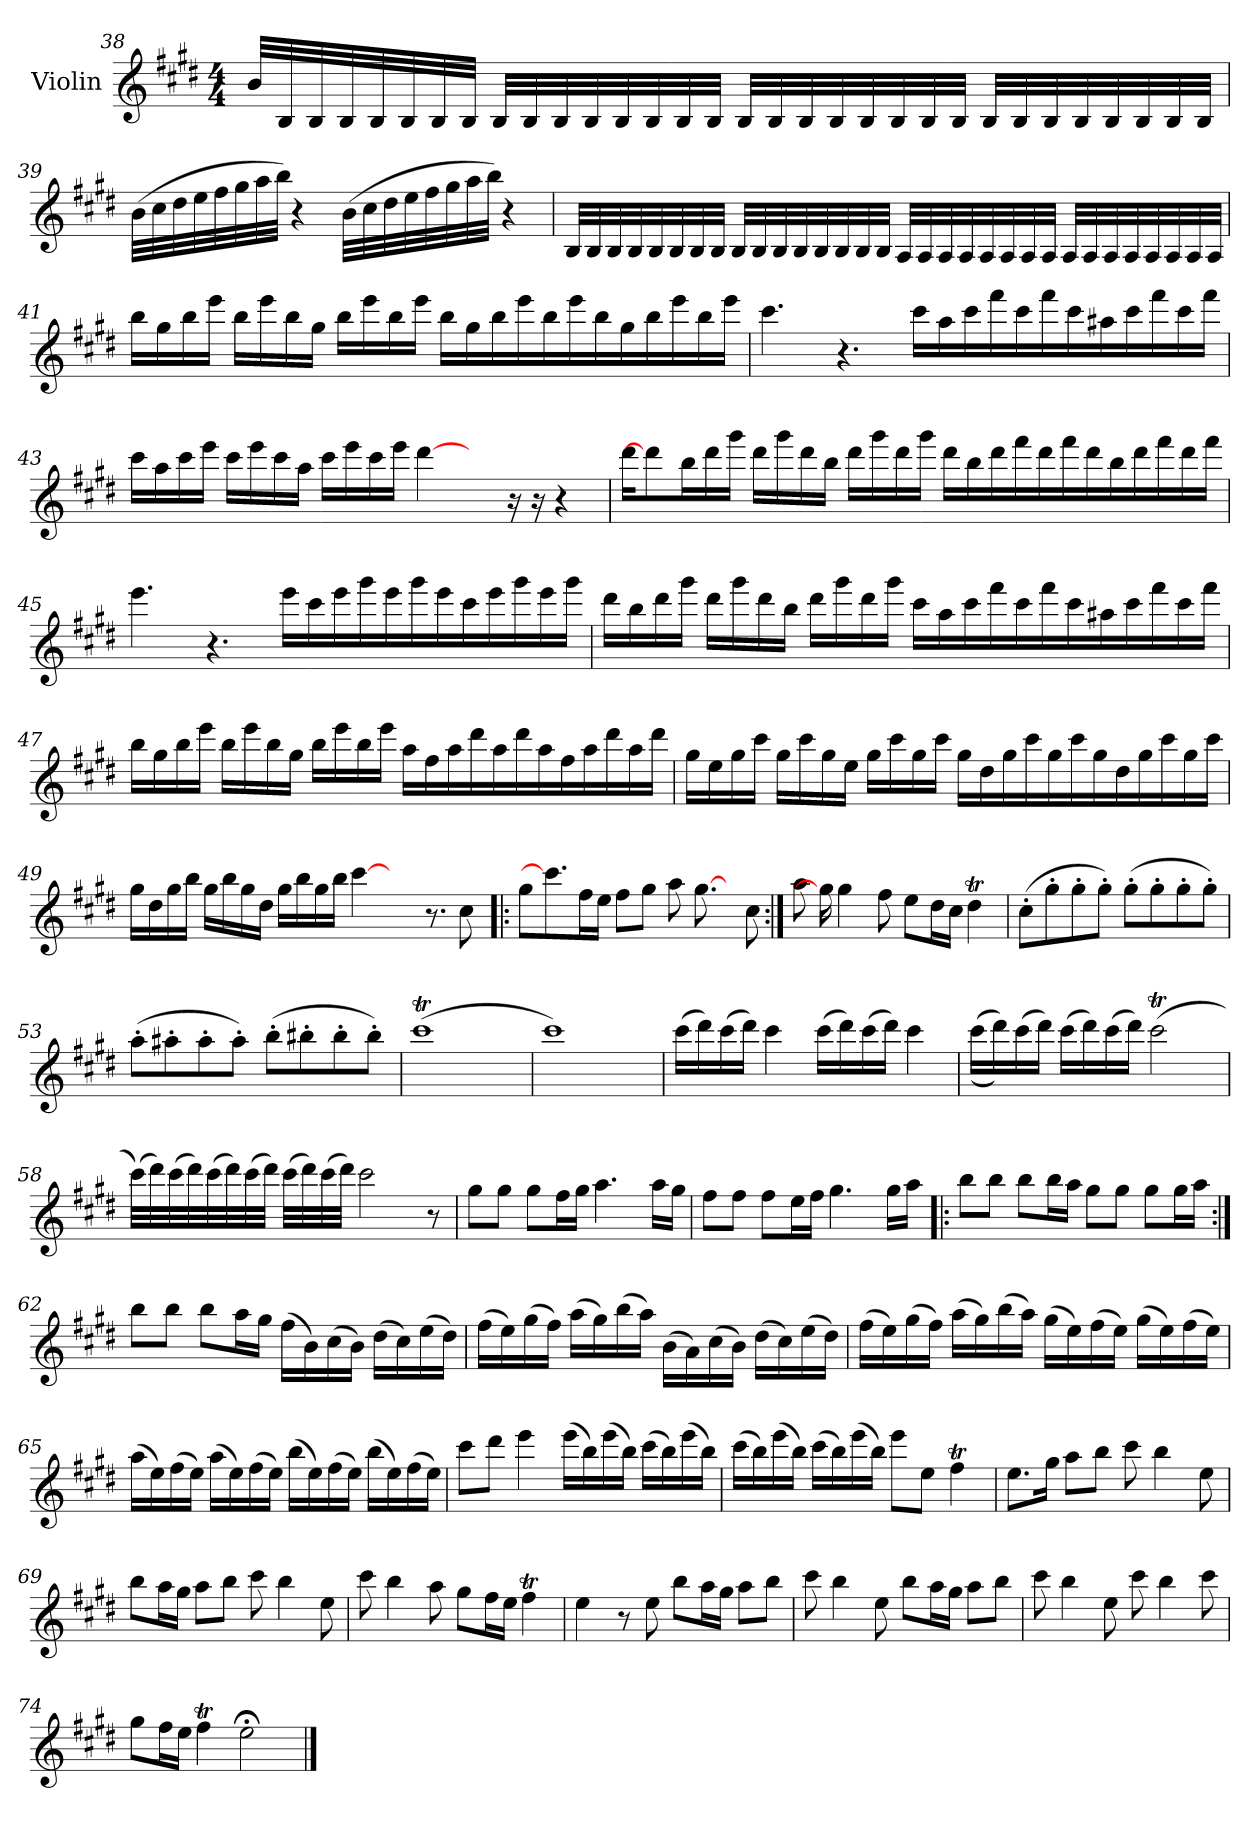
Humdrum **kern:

**kern
*part1
*staff1
*I"Violin
*I'Vln.
!!LO:LB:g=z
*clefG2
*k[f#c#g#d#]
*M4/4
=38
32b/LLL
32B/
32B/
32B/
32B/
32B/
32B/
32B/JJJ
32B/LLL
32B/
32B/
32B/
32B/
32B/
32B/
32B/JJJ
32B/LLL
32B/
32B/
32B/
32B/
32B/
32B/
32B/JJJ
32B/LLL
32B/
32B/
32B/
32B/
32B/
32B/
32B/JJJ
!!LO:LB:g=z
=39
(32b\LLL
32cc#\
32dd#\
32ee\
32ff#\
32gg#\
32aa\
32bb\JJJ)
4r
(32b\LLL
32cc#\
32dd#\
32ee\
32ff#\
32gg#\
32aa\
32bb\JJJ)
4r
!!LO:LB:g=z
=40
32B/LLL
32B/
32B/
32B/
32B/
32B/
32B/
32B/JJJ
32B/LLL
32B/
32B/
32B/
32B/
32B/
32B/
32B/JJJ
32A/LLL
32A/
32A/
32A/
32A/
32A/
32A/
32A/JJJ
32A/LLL
32A/
32A/
32A/
32A/
32A/
32A/
32A/JJJ
!!LO:LB:g=z
=41
16bb\LL
16gg#\
16bb\
16eee\JJ
16bb\LL
16eee\
16bb\
16gg#\JJ
16bb\LL
16eee\
16bb\
16eee\JJ
16bb\LL
16gg#\
16bb\
16eee\
16bb\
16eee\
16bb\
16gg#\
16bb\
16eee\
16bb\
16eee\JJ
!!LO:LB:g=z
=42
4.ccc#\
4.r
16ccc#\LL
16aa\
16ccc#\
16fff#\
16ccc#\
16fff#\
16ccc#\
16aa#X\
16ccc#\
16fff#\
16ccc#\
16fff#\JJ
=43
16ccc#\LL
16aa\
16ccc#\
16eee\JJ
16ccc#\LL
16eee\
16ccc#\
16aa\JJ
16ccc#\LL
16eee\
16ccc#\
16eee\JJ
[4ddd#\
8ryy
16r
16r
4r
!!LO:LB:g=z
=44
16ddd#\LL
8ddd#\]
16bb\
16ddd#\
16ggg#\JJ
16ddd#\LL
16ggg#\
16ddd#\
16bb\JJ
16ddd#\LL
16ggg#\
16ddd#\
16ggg#\JJ
16ddd#\LL
16bb\
16ddd#\
16fff#\
16ddd#\
16fff#\
16ddd#\
16bb\
16ddd#\
16fff#\
16ddd#\
16fff#\JJ
!!LO:LB:g=z
=45
4.eee\
4.r
16eee\LL
16ccc#\
16eee\
16ggg#\
16eee\
16ggg#\
16eee\
16ccc#\
16eee\
16ggg#\
16eee\
16ggg#\JJ
!!LO:LB:g=z
=46
16ddd#\LL
16bb\
16ddd#\
16ggg#\JJ
16ddd#\LL
16ggg#\
16ddd#\
16bb\JJ
16ddd#\LL
16ggg#\
16ddd#\
16ggg#\JJ
16ccc#\LL
16aa\
16ccc#\
16fff#\
16ccc#\
16fff#\
16ccc#\
16aa#X\
16ccc#\
16fff#\
16ccc#\
16fff#\JJ
!!LO:LB:g=z
=47
16bb\LL
16gg#\
16bb\
16eee\JJ
16bb\LL
16eee\
16bb\
16gg#\JJ
16bb\LL
16eee\
16bb\
16eee\JJ
16aa\LL
16ff#\
16aa\
16ddd#\
16aa\
16ddd#\
16aa\
16ff#\
16aa\
16ddd#\
16aa\
16ddd#\JJ
!!LO:LB:g=z
=48
16gg#\LL
16ee\
16gg#\
16ccc#\JJ
16gg#\LL
16ccc#\
16gg#\
16ee\JJ
16gg#\LL
16ccc#\
16gg#\
16ccc#\JJ
16gg#\LL
16dd#\
16gg#\
16ccc#\
16gg#\
16ccc#\
16gg#\
16dd#\
16gg#\
16ccc#\
16gg#\
16ccc#\JJ
=49
16gg#\LL
16dd#\
16gg#\
16bb\JJ
16gg#\LL
16bb\
16gg#\
16dd#\JJ
16gg#\LL
16bb\
16gg#\
16bb\JJ
[4ccc#\
8.ryy
8.r
8cc#\
!!LO:PB:g=z
=50!|:
8gg#\L
8.ccc#\]
16ff#\L
16ee\JJ
8ff#\L
8gg#\J
8aa\
[8.gg#\
16ryy
8cc#\
=51:|!
8aa\
16gg#\]
4gg#\
8ff#\
8ee\L
16dd#\L
16cc#\JJ
4dd#t\
=52
(8cc#'\L
8gg#'\
8gg#'\
8gg#'\J)
(8gg#'\L
8gg#'\
8gg#'\
8gg#'\J)
!!LO:LB:g=z
=53
(8aa'\L
8aa#X'\
8aa#'\
8aa#'\J)
(8bb'\L
8bb#X'\
8bb#'\
8bb#'\J)
=54
(1ccc#T
=55
1ccc#)
!!LO:LB:g=z
=56
(16ccc#\LL
16ddd#\)
(16ccc#\
16ddd#\JJ)
4ccc#\
(16ccc#\LL
16ddd#\)
(16ccc#\
16ddd#\JJ)
4ccc#\
=57
((16ccc#\LL
16ddd#\))
(16ccc#\
16ddd#\JJ)
(16ccc#\LL
16ddd#\)
(16ccc#\
16ddd#\JJ)
(2ccc#T\
!!LO:LB:g=z
=58
(32ccc#\LLL)
32ddd#\)
(32ccc#\
32ddd#\)
(32ccc#\
32ddd#\)
(32ccc#\
32ddd#\JJJ)
(32ccc#\LLL
32ddd#\)
(32ccc#\
32ddd#\JJJ)
2ccc#\
8r
=59
8gg#\L
8gg#\J
8gg#\L
16ff#\L
16gg#\JJ
4.aa\
16aa\LL
16gg#\JJ
=60
8ff#\L
8ff#\J
8ff#\L
16ee\L
16ff#\JJ
4.gg#\
16gg#\LL
16aa\JJ
!!LO:LB:g=z
=61!|:
8bb\L
8bb\J
8bb\L
16bb\L
16aa\JJ
8gg#\L
8gg#\J
8gg#\L
16gg#\L
16aa\JJ
=62:|!
8bb\L
8bb\J
8bb\L
16aa\L
16gg#\JJ
(16ff#\LL
16b\)
(16cc#\
16b\JJ)
(16dd#\LL
16cc#\)
(16ee\
16dd#\JJ)
=63
(16ff#\LL
16ee\)
(16gg#\
16ff#\JJ)
(16aa\LL
16gg#\)
(16bb\
16aa\JJ)
(16b\LL
16a\)
(16cc#\
16b\JJ)
(16dd#\LL
16cc#\)
(16ee\
16dd#\JJ)
!!LO:LB:g=z
=64
(16ff#\LL
16ee\)
(16gg#\
16ff#\JJ)
(16aa\LL
16gg#\)
(16bb\
16aa\JJ)
(16gg#\LL
16ee\)
(16ff#\
16ee\JJ)
(16gg#\LL
16ee\)
(16ff#\
16ee\JJ)
=65
(16aa\LL
16ee\)
(16ff#\
16ee\JJ)
(16aa\LL
16ee\)
(16ff#\
16ee\JJ)
(16bb\LL
16ee\)
(16ff#\
16ee\JJ)
(16bb\LL
16ee\)
(16ff#\
16ee\JJ)
!!LO:LB:g=z
=66
8ccc#\L
8ddd#\J
4eee\
(16eee\LL
16bb\)
(16eee\
16bb\JJ)
(16ccc#\LL
16bb\)
(16eee\
16bb\JJ)
=67
(16ccc#\LL
16bb\)
(16eee\
16bb\JJ)
(16ccc#\LL
16bb\)
(16eee\
16bb\JJ)
8eee\L
8ee\J
4ff#T\
=68
8.ee\L
16gg#\Jk
8aa\L
8bb\J
8ccc#\
4bb\
8ee\
!!LO:LB:g=z
=69
8bb\L
16aa\L
16gg#\JJ
8aa\L
8bb\J
8ccc#\
4bb\
8ee\
=70
8ccc#\
4bb\
8aa\
8gg#\L
16ff#\L
16ee\JJ
4ff#T\
=71
4ee\
8r
8ee\
8bb\L
16aa\L
16gg#\JJ
8aa\L
8bb\J
=72
8ccc#\
4bb\
8ee\
8bb\L
16aa\L
16gg#\JJ
8aa\L
8bb\J
!!LO:LB:g=z
=73
8ccc#\
4bb\
8ee\
8ccc#\
4bb\
8ccc#\
=74
8gg#\L
16ff#\L
16ee\JJ
4ff#T\
2ee;<\
==
*-
